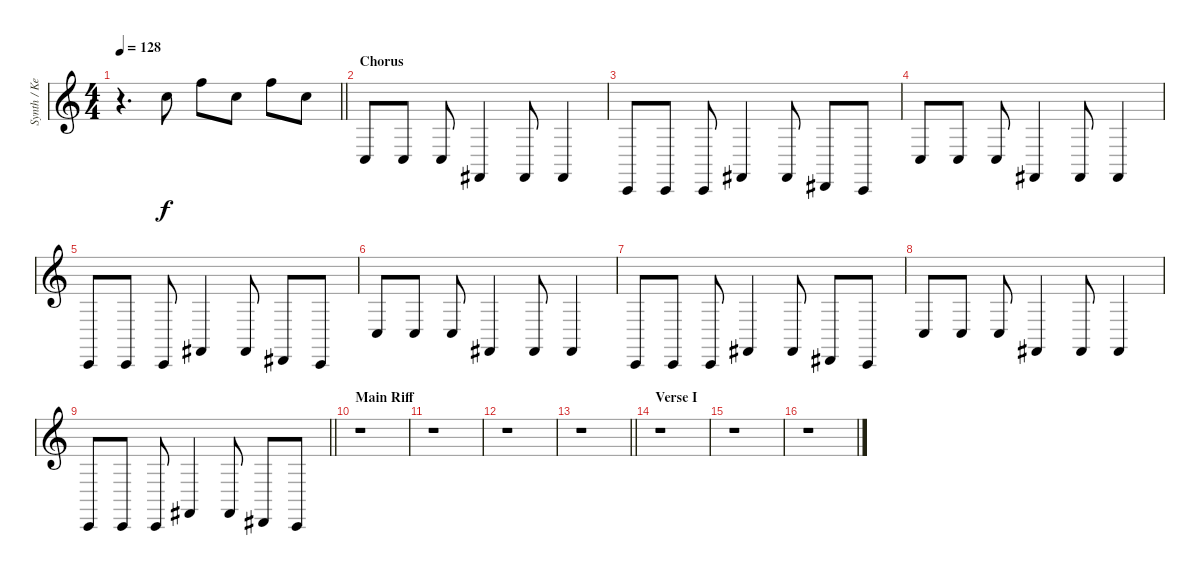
\track ("Synth / Keyboard" "Synth / Ke") {instrument brightacousticpiano}
\staff {score}
\tuning (D4 A3 F3 C3 G2 C2) {hide}
\ts (4 4)
\tempo 128
\clef g2
\barLineRight lightlight
\ks c
r.4{d dy f} 15.2.8 15.1.8 15.2.8 15.1.8 15.2.8 |
\section ("" "Chorus")
5.5.8{volume 16 instrument lead2sawtooth} 5.5.8 5.5.8 6.6.4 6.6.8 6.6.4 |
0.6.8 0.6.8 0.6.8 6.6.4 6.6.8 3.6.8 0.6.8 |
5.5.8 5.5.8 5.5.8 6.6.4 6.6.8 6.6.4 |
0.6.8 0.6.8 0.6.8 6.6.4 6.6.8 3.6.8 0.6.8 |
5.5.8 5.5.8 5.5.8 6.6.4 6.6.8 6.6.4 |
0.6.8 0.6.8 0.6.8 6.6.4 6.6.8 3.6.8 0.6.8 |
5.5.8 5.5.8 5.5.8 6.6.4 6.6.8 6.6.4 |
\barLineRight lightlight
0.6.8 0.6.8 0.6.8 6.6.4 6.6.8 3.6.8 0.6.8 |
\section ("" "Main Riff")
r.1 |
r.1 |
r.1 |
\barLineRight lightlight
r.1 |
\section ("" "Verse I")
r.1 |
r.1 |
r.1
